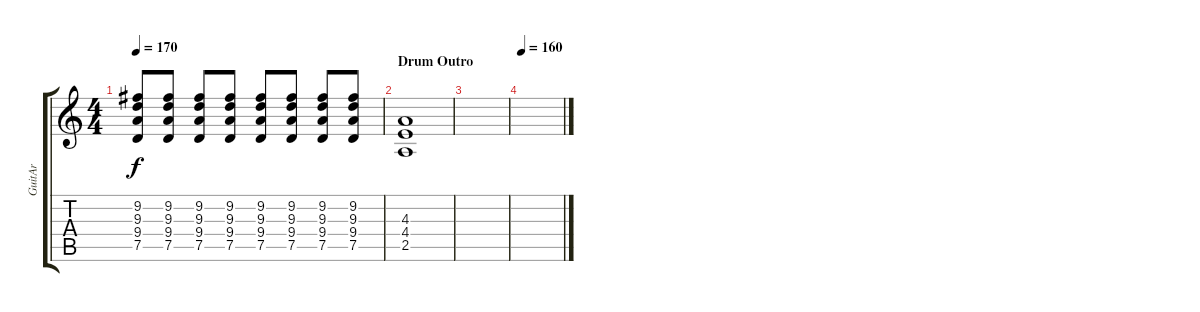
\track ("GuitAr" "GuitAr") {instrument overdrivenguitar}
\staff {score tabs}
\tuning (D4 A3 F3 C3 G2 C2) {hide}
\ts (4 4)
\tempo 170
\clef g2
\ks c
(9.2 9.3 9.4 7.5).8{dy f} (9.2 9.3 9.4 7.5).8 (9.2 9.3 9.4 7.5).8 (9.2 9.3 9.4 7.5).8 (9.2 9.3 9.4 7.5).8 (9.2 9.3 9.4 7.5).8 (9.2 9.3 9.4 7.5).8 (9.2 9.3 9.4 7.5).8 |
\section ("" "Drum Outro")
(4.3 4.4 2.5).1 |
|
\tempo 160
